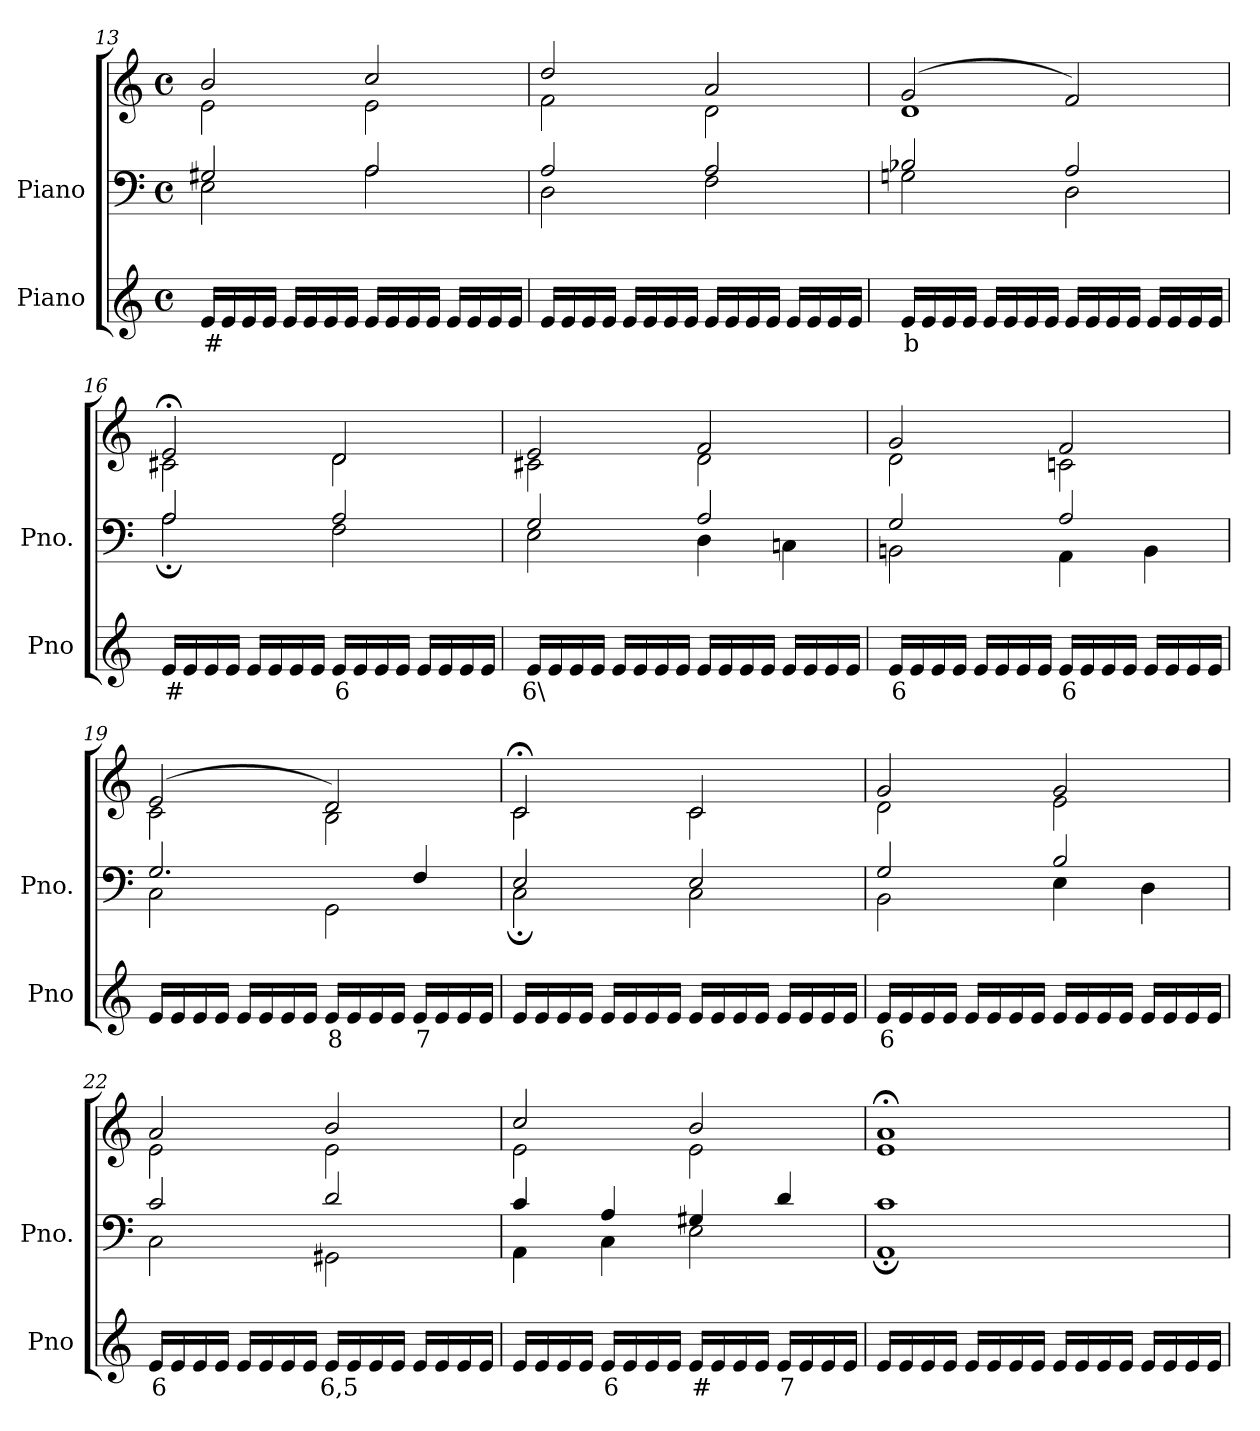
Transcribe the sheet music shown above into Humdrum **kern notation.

**kern	**text	**kern	**kern
*part2	*part2	*part1	*part1
*staff3	*staff3	*staff2	*staff1
*I"Piano	*	*I"Piano	*
*I'Pno	*	*I'Pno.	*
*clefG2	*	*clefF4	*clefG2
*k[]	*	*k[]	*k[]
*M4/4	*	*M4/4	*M4/4
*met(c)	*	*met(c)	*met(c)
=13	=13	=13	=13
!	!LO:LY:b	!	!
*	*	*^	*^
16e/LL	#	2G#X/	2E\	2b/	2e\
16e/	.	.	.	.	.
16e/	.	.	.	.	.
16e/JJ	.	.	.	.	.
16e/LL	.	.	.	.	.
16e/	.	.	.	.	.
16e/	.	.	.	.	.
16e/JJ	.	.	.	.	.
16e/LL	.	2A/	2A\	2cc/	2e\
16e/	.	.	.	.	.
16e/	.	.	.	.	.
16e/JJ	.	.	.	.	.
16e/LL	.	.	.	.	.
16e/	.	.	.	.	.
16e/	.	.	.	.	.
16e/JJ	.	.	.	.	.
=14	=14	=14	=14	=14	=14
16e/LL	.	2A/	2D\	2dd/	2f\
16e/	.	.	.	.	.
16e/	.	.	.	.	.
16e/JJ	.	.	.	.	.
16e/LL	.	.	.	.	.
16e/	.	.	.	.	.
16e/	.	.	.	.	.
16e/JJ	.	.	.	.	.
16e/LL	.	2A/	2F\	2a/	2d\
16e/	.	.	.	.	.
16e/	.	.	.	.	.
16e/JJ	.	.	.	.	.
16e/LL	.	.	.	.	.
16e/	.	.	.	.	.
16e/	.	.	.	.	.
16e/JJ	.	.	.	.	.
=15	=15	=15	=15	=15	=15
!	!LO:LY:b	!	!	!	!
16e/LL	b	2B-X/	2Gn\	(>2g/	1d
16e/	.	.	.	.	.
16e/	.	.	.	.	.
16e/JJ	.	.	.	.	.
16e/LL	.	.	.	.	.
16e/	.	.	.	.	.
16e/	.	.	.	.	.
16e/JJ	.	.	.	.	.
16e/LL	.	2A/	2D\	2f/)	.
16e/	.	.	.	.	.
16e/	.	.	.	.	.
16e/JJ	.	.	.	.	.
16e/LL	.	.	.	.	.
16e/	.	.	.	.	.
16e/	.	.	.	.	.
16e/JJ	.	.	.	.	.
=16	=16	=16	=16	=16	=16
!	!LO:LY:b	!	!	!	!
16e/LL	#	2A/	2A;\	2e;</	2c#X\
16e/	.	.	.	.	.
16e/	.	.	.	.	.
16e/JJ	.	.	.	.	.
16e/LL	.	.	.	.	.
16e/	.	.	.	.	.
16e/	.	.	.	.	.
16e/JJ	.	.	.	.	.
!	!LO:LY:b	!	!	!	!
16e/LL	6	2A/	2F\	2d/	2d\
16e/	.	.	.	.	.
16e/	.	.	.	.	.
16e/JJ	.	.	.	.	.
16e/LL	.	.	.	.	.
16e/	.	.	.	.	.
16e/	.	.	.	.	.
16e/JJ	.	.	.	.	.
=17	=17	=17	=17	=17	=17
!	!LO:LY:b	!	!	!	!
16e/LL	6\	2G/	2E\	2e/	2c#X\
16e/	.	.	.	.	.
16e/	.	.	.	.	.
16e/JJ	.	.	.	.	.
16e/LL	.	.	.	.	.
16e/	.	.	.	.	.
16e/	.	.	.	.	.
16e/JJ	.	.	.	.	.
16e/LL	.	2A/	4D\	2f/	2d\
16e/	.	.	.	.	.
16e/	.	.	.	.	.
16e/JJ	.	.	.	.	.
!	!LO:LY:b	!	!	!	!
16e/LL	_	.	4Cn\	.	.
16e/	.	.	.	.	.
16e/	.	.	.	.	.
16e/JJ	.	.	.	.	.
=18	=18	=18	=18	=18	=18
!	!LO:LY:b	!	!	!	!
16e/LL	6	2G/	2BBn\	2g/	2d\
16e/	.	.	.	.	.
16e/	.	.	.	.	.
16e/JJ	.	.	.	.	.
16e/LL	.	.	.	.	.
16e/	.	.	.	.	.
16e/	.	.	.	.	.
16e/JJ	.	.	.	.	.
!	!LO:LY:b	!	!	!	!
16e/LL	6	2A/	4AA\	2f/	2cn\
16e/	.	.	.	.	.
16e/	.	.	.	.	.
16e/JJ	.	.	.	.	.
!	!LO:LY:b	!	!	!	!
16e/LL	_	.	4BB\	.	.
16e/	.	.	.	.	.
16e/	.	.	.	.	.
16e/JJ	.	.	.	.	.
=19	=19	=19	=19	=19	=19
16e/LL	.	2.G/	2C\	(>2e/	2c\
16e/	.	.	.	.	.
16e/	.	.	.	.	.
16e/JJ	.	.	.	.	.
16e/LL	.	.	.	.	.
16e/	.	.	.	.	.
16e/	.	.	.	.	.
16e/JJ	.	.	.	.	.
!	!LO:LY:b	!	!	!	!
16e/LL	8	.	2GG\	2d/)	2B\
16e/	.	.	.	.	.
16e/	.	.	.	.	.
16e/JJ	.	.	.	.	.
!	!LO:LY:b	!	!	!	!
16e/LL	7	4F/	.	.	.
16e/	.	.	.	.	.
16e/	.	.	.	.	.
16e/JJ	.	.	.	.	.
=20	=20	=20	=20	=20	=20
16e/LL	.	2E/	2C;\	2c;</	2c\
16e/	.	.	.	.	.
16e/	.	.	.	.	.
16e/JJ	.	.	.	.	.
16e/LL	.	.	.	.	.
16e/	.	.	.	.	.
16e/	.	.	.	.	.
16e/JJ	.	.	.	.	.
16e/LL	.	2E/	2C\	2c/	2c\
16e/	.	.	.	.	.
16e/	.	.	.	.	.
16e/JJ	.	.	.	.	.
16e/LL	.	.	.	.	.
16e/	.	.	.	.	.
16e/	.	.	.	.	.
16e/JJ	.	.	.	.	.
=21	=21	=21	=21	=21	=21
!	!LO:LY:b	!	!	!	!
16e/LL	6	2G/	2BB\	2g/	2d\
16e/	.	.	.	.	.
16e/	.	.	.	.	.
16e/JJ	.	.	.	.	.
16e/LL	.	.	.	.	.
16e/	.	.	.	.	.
16e/	.	.	.	.	.
16e/JJ	.	.	.	.	.
16e/LL	.	2B/	4E\	2g/	2e\
16e/	.	.	.	.	.
16e/	.	.	.	.	.
16e/JJ	.	.	.	.	.
!	!LO:LY:b	!	!	!	!
16e/LL	_	.	4D\	.	.
16e/	.	.	.	.	.
16e/	.	.	.	.	.
16e/JJ	.	.	.	.	.
=22	=22	=22	=22	=22	=22
!	!LO:LY:b	!	!	!	!
16e/LL	6	2c/	2C\	2a/	2e\
16e/	.	.	.	.	.
16e/	.	.	.	.	.
16e/JJ	.	.	.	.	.
16e/LL	.	.	.	.	.
16e/	.	.	.	.	.
16e/	.	.	.	.	.
16e/JJ	.	.	.	.	.
!	!LO:LY:b	!	!	!	!
16e/LL	6,5	2d/	2GG#X\	2b/	2e\
16e/	.	.	.	.	.
16e/	.	.	.	.	.
16e/JJ	.	.	.	.	.
16e/LL	.	.	.	.	.
16e/	.	.	.	.	.
16e/	.	.	.	.	.
16e/JJ	.	.	.	.	.
=23	=23	=23	=23	=23	=23
16e/LL	.	4c/	4AA\	2cc/	2e\
16e/	.	.	.	.	.
16e/	.	.	.	.	.
16e/JJ	.	.	.	.	.
!	!LO:LY:b	!	!	!	!
16e/LL	6	4A/	4C\	.	.
16e/	.	.	.	.	.
16e/	.	.	.	.	.
16e/JJ	.	.	.	.	.
!	!LO:LY:b	!	!	!	!
16e/LL	#	4G#X/	2E\	2b/	2e\
16e/	.	.	.	.	.
16e/	.	.	.	.	.
16e/JJ	.	.	.	.	.
!	!LO:LY:b	!	!	!	!
16e/LL	7	4d/	.	.	.
16e/	.	.	.	.	.
16e/	.	.	.	.	.
16e/JJ	.	.	.	.	.
=24	=24	=24	=24	=24	=24
16e/LL	.	1c	1AA;	1a;<	1e
16e/	.	.	.	.	.
16e/	.	.	.	.	.
16e/JJ	.	.	.	.	.
16e/LL	.	.	.	.	.
16e/	.	.	.	.	.
16e/	.	.	.	.	.
16e/JJ	.	.	.	.	.
16e/LL	.	.	.	.	.
16e/	.	.	.	.	.
16e/	.	.	.	.	.
16e/JJ	.	.	.	.	.
16e/LL	.	.	.	.	.
16e/	.	.	.	.	.
16e/	.	.	.	.	.
16e/JJ	.	.	.	.	.
*	*	*v	*v	*	*
*	*	*	*v	*v
=	=	=	=
*-	*-	*-	*-
